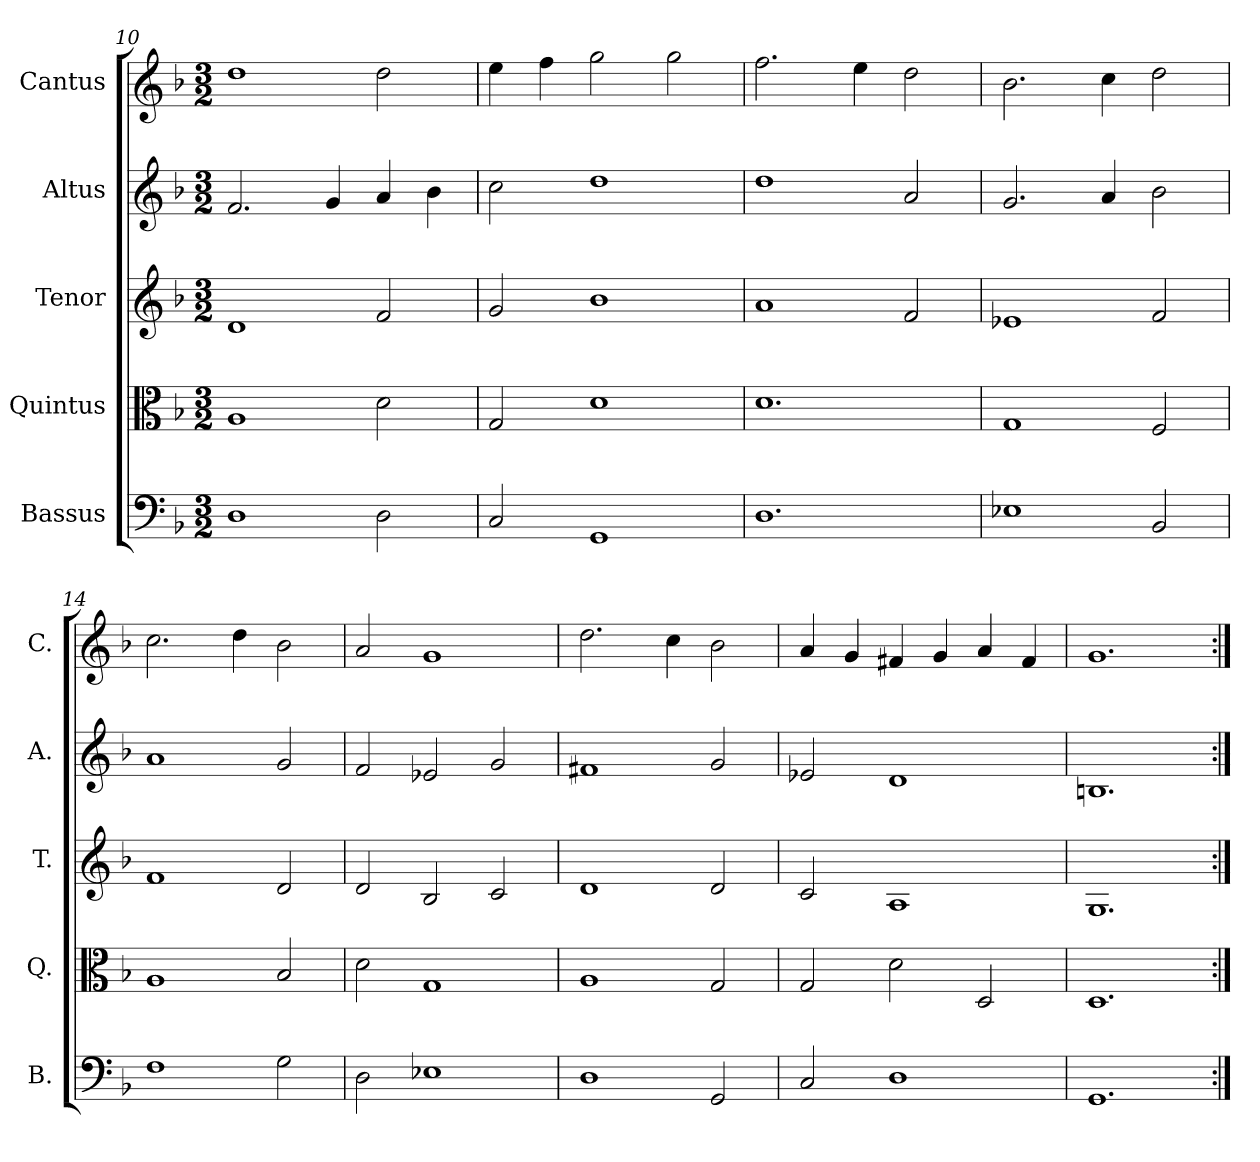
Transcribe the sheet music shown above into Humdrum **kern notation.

**kern	**kern	**kern	**kern	**kern
*part5	*part4	*part3	*part2	*part1
*staff5	*staff4	*staff3	*staff2	*staff1
*I"Bassus	*I"Quintus	*I"Tenor	*I"Altus	*I"Cantus
*I'B.	*I'Q.	*I'T.	*I'A.	*I'C.
!!LO:LB:g=z
*clefF4	*clefC3	*clefG2	*clefG2	*clefG2
*k[b-]	*k[b-]	*k[b-]	*k[b-]	*k[b-]
*F:	*F:	*F:	*F:	*F:
*M3/2	*M3/2	*M3/2	*M3/2	*M3/2
=10	=10	=10	=10	=10
1D	1A	1d	2.f/	1dd
.	.	.	4g/	.
2D\	2d\	2f/	4a/	2dd\
.	.	.	4b-\	.
=11	=11	=11	=11	=11
2C/	2G/	2g/	2cc\	4ee\
.	.	.	.	4ff\
1GG	1d	1b-	1dd	2gg\
.	.	.	.	2gg\
=12	=12	=12	=12	=12
1.D	1.d	1a	1dd	2.ff\
.	.	.	.	4ee\
.	.	2f/	2a/	2dd\
=13	=13	=13	=13	=13
1E-X	1G	1e-X	2.g/	2.b-\
.	.	.	4a/	4cc\
2BB-/	2F/	2f/	2b-\	2dd\
=14	=14	=14	=14	=14
1F	1A	1f	1a	2.cc\
.	.	.	.	4dd\
2G\	2B-/	2d/	2g/	2b-\
=15	=15	=15	=15	=15
2D\	2d\	2d/	2f/	2a/
1E-X	1G	2B-/	2e-X/	1g
.	.	2c/	2g/	.
=16	=16	=16	=16	=16
1D	1A	1d	1f#X	2.dd\
.	.	.	.	4cc\
2GG/	2G/	2d/	2g/	2b-\
=17	=17	=17	=17	=17
2C/	2G/	2c/	2e-X/	4a/
.	.	.	.	4g/
1D	2d\	1A	1d	4f#X/
.	.	.	.	4g/
.	2D/	.	.	4a/
.	.	.	.	4f#/
=18	=18	=18	=18	=18
1.GG	1.D	1.G	1.Bn	1.g
=:|!	=:|!	=:|!	=:|!	=:|!
*-	*-	*-	*-	*-
